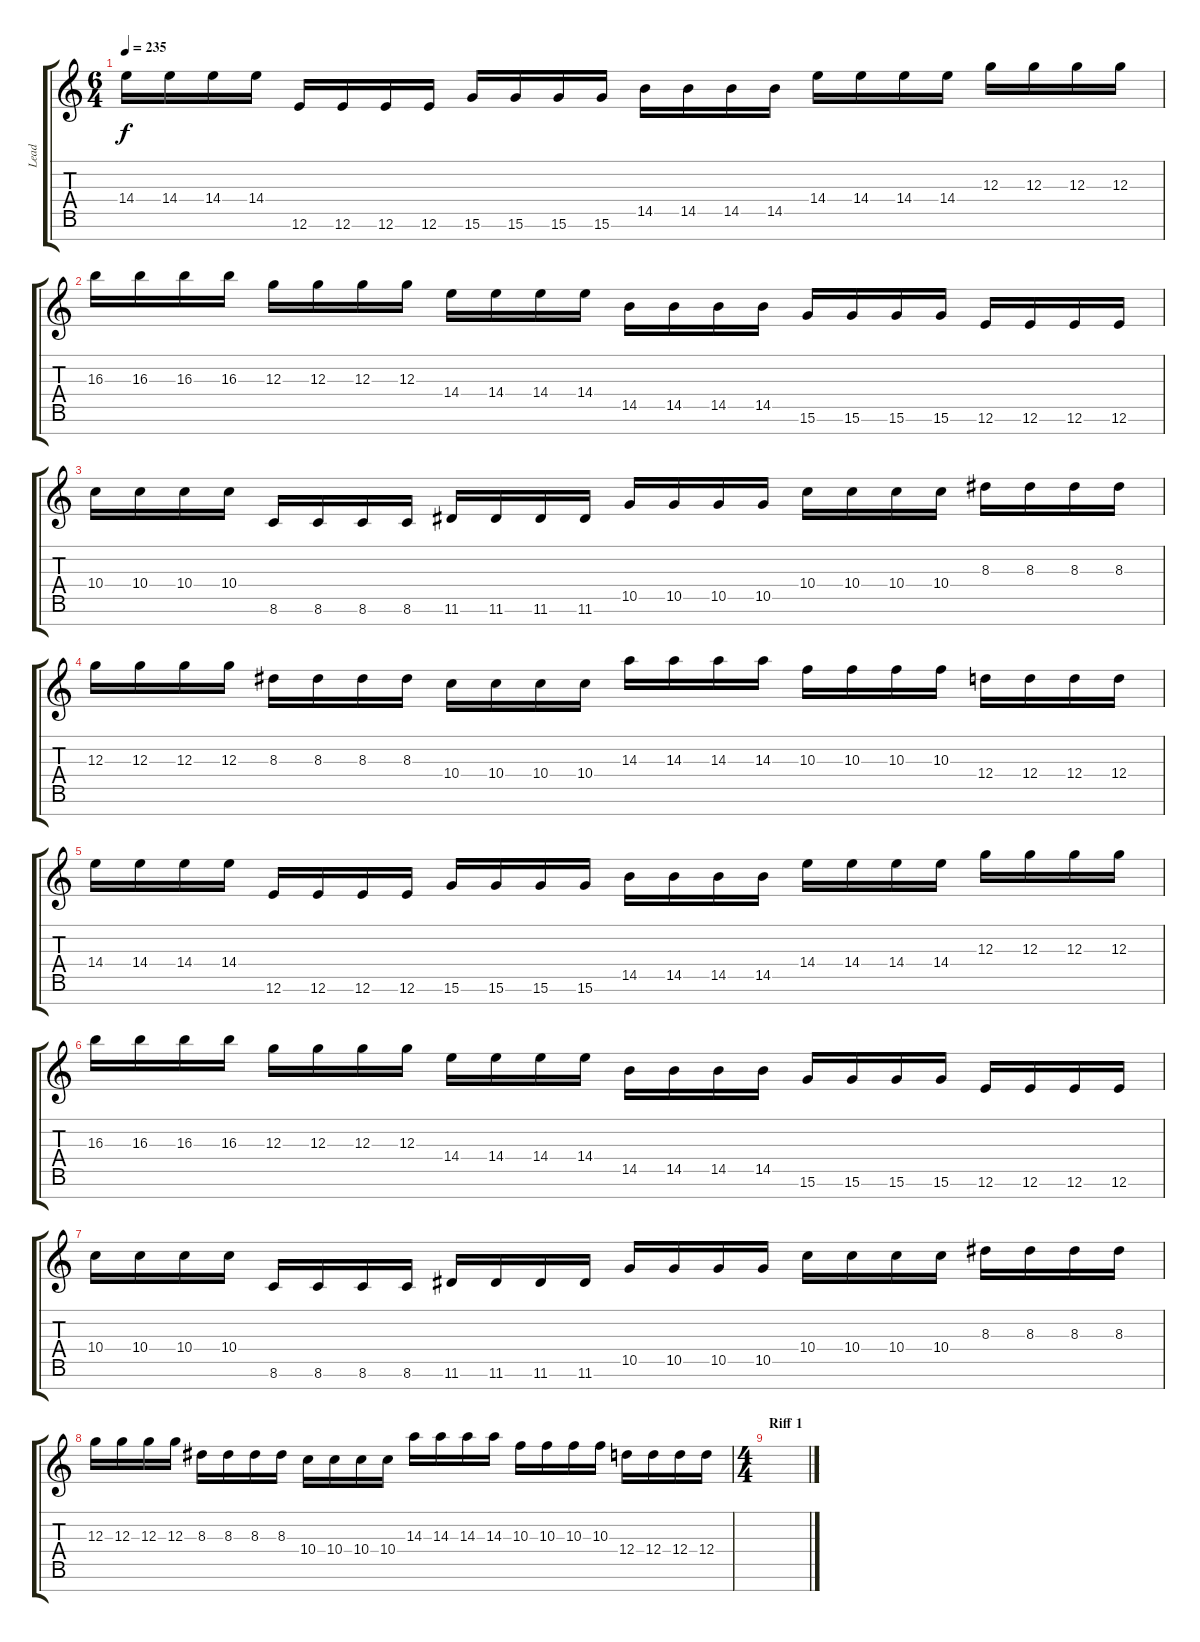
\track ("Lead" "Lead") {instrument distortionguitar}
\staff {score tabs}
\tuning (E4 B3 G3 D3 A2 E2 B1) {hide}
\ts (6 4)
\tempo 235
\clef g2
\ks c
14.4.16{dy f} 14.4.16 14.4.16 14.4.16 12.6.16 12.6.16 12.6.16 12.6.16 15.6.16 15.6.16 15.6.16 15.6.16 14.5.16 14.5.16 14.5.16 14.5.16 14.4.16 14.4.16 14.4.16 14.4.16 12.3.16 12.3.16 12.3.16 12.3.16 |
16.3.16 16.3.16 16.3.16 16.3.16 12.3.16 12.3.16 12.3.16 12.3.16 14.4.16 14.4.16 14.4.16 14.4.16 14.5.16 14.5.16 14.5.16 14.5.16 15.6.16 15.6.16 15.6.16 15.6.16 12.6.16 12.6.16 12.6.16 12.6.16 |
10.4.16 10.4.16 10.4.16 10.4.16 8.6.16 8.6.16 8.6.16 8.6.16 11.6.16 11.6.16 11.6.16 11.6.16 10.5.16 10.5.16 10.5.16 10.5.16 10.4.16 10.4.16 10.4.16 10.4.16 8.3.16 8.3.16 8.3.16 8.3.16 |
12.3.16 12.3.16 12.3.16 12.3.16 8.3.16 8.3.16 8.3.16 8.3.16 10.4.16 10.4.16 10.4.16 10.4.16 14.3.16 14.3.16 14.3.16 14.3.16 10.3.16 10.3.16 10.3.16 10.3.16 12.4.16 12.4.16 12.4.16 12.4.16 |
14.4.16 14.4.16 14.4.16 14.4.16 12.6.16 12.6.16 12.6.16 12.6.16 15.6.16 15.6.16 15.6.16 15.6.16 14.5.16 14.5.16 14.5.16 14.5.16 14.4.16 14.4.16 14.4.16 14.4.16 12.3.16 12.3.16 12.3.16 12.3.16 |
16.3.16 16.3.16 16.3.16 16.3.16 12.3.16 12.3.16 12.3.16 12.3.16 14.4.16 14.4.16 14.4.16 14.4.16 14.5.16 14.5.16 14.5.16 14.5.16 15.6.16 15.6.16 15.6.16 15.6.16 12.6.16 12.6.16 12.6.16 12.6.16 |
10.4.16 10.4.16 10.4.16 10.4.16 8.6.16 8.6.16 8.6.16 8.6.16 11.6.16 11.6.16 11.6.16 11.6.16 10.5.16 10.5.16 10.5.16 10.5.16 10.4.16 10.4.16 10.4.16 10.4.16 8.3.16 8.3.16 8.3.16 8.3.16 |
12.3.16 12.3.16 12.3.16 12.3.16 8.3.16 8.3.16 8.3.16 8.3.16 10.4.16 10.4.16 10.4.16 10.4.16 14.3.16 14.3.16 14.3.16 14.3.16 10.3.16 10.3.16 10.3.16 10.3.16 12.4.16 12.4.16 12.4.16 12.4.16 |
\ts (4 4)
\section ("" "Riff 1")
